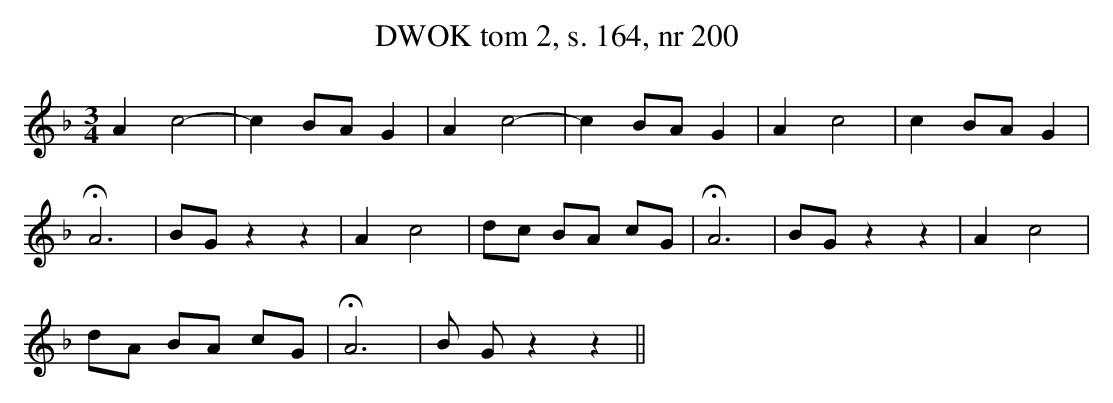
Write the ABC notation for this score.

X:1
T: DWOK tom 2, s. 164, nr 200
L: 1/16
M: 3/4
K: F
A4 c8 -|c4 B2A2 G4 | A4 c8- |c4 B2A2 G4 | A4 c8 | c4 B2A2 G4 |
HA12| B2G2 z4 z4 | A4 c8 | d2c2 B2A2 c2G2 | HA12  | B2G2 z4 z4 | A4 c8 |
d2A2 B2A2 c2G2 | HA12 | B2 G2 z4 z4 ||
